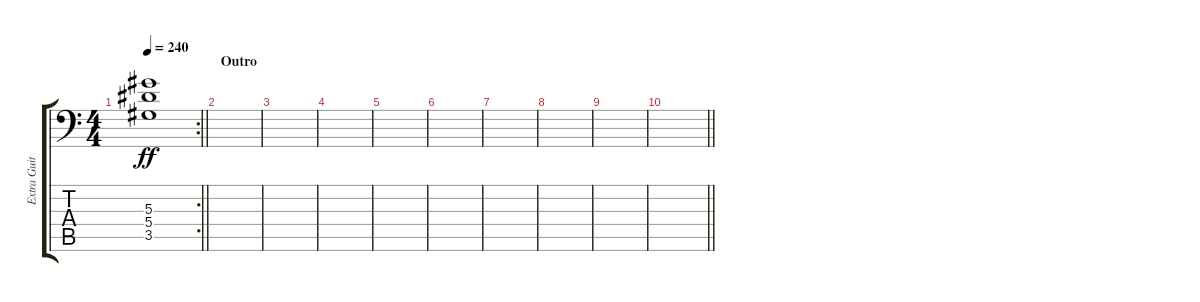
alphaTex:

\track ("Extra Guitar" "Extra Guit") {instrument distortionguitar}
\staff {score tabs}
\tuning (C4 G3 Eb3 Bb2 F2 Bb1) {hide}
\rc 2
\ts (4 4)
\tempo 240
\clef f4
\barLineRight lightlight
\ks c
(5.3 5.4 3.5).1{dy ff} |
\section ("" "Outro")
|
|
|
|
|
|
|
|
\barLineRight lightlight
